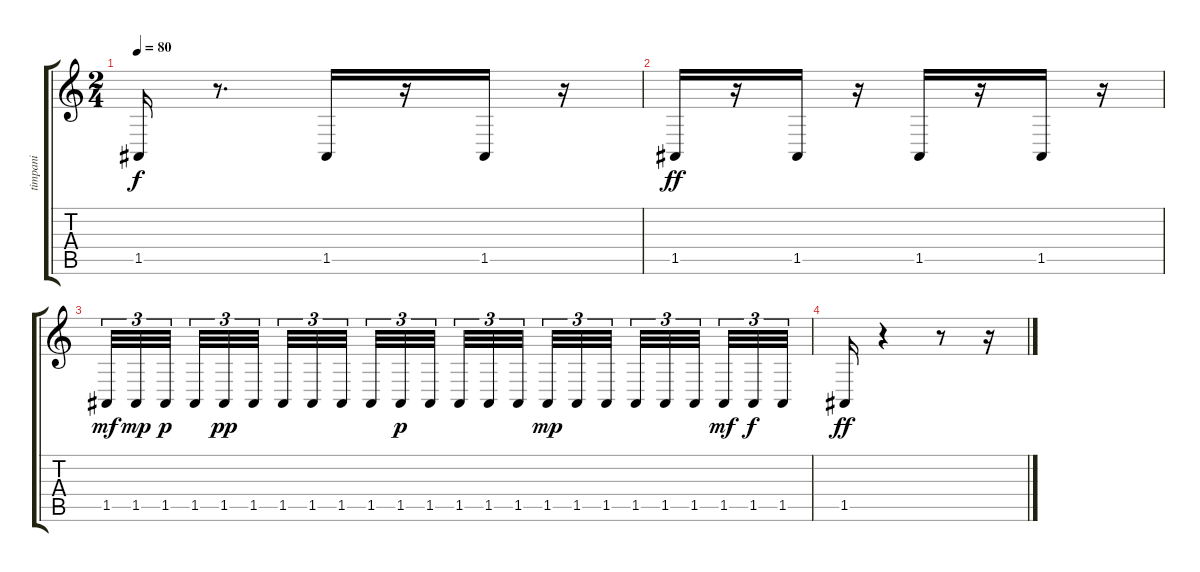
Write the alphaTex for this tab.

\track ("timpani" "timpani") {instrument timpani}
\staff {score tabs}
\tuning (E4 B3 G3 D3 A2 E2) {hide}
\ts (2 4)
\tempo 80
\clef g2
\ks c
1.5.16{dy f} r.8{d} 1.5.16 r.16 1.5.16 r.16 |
1.5.16{dy ff} r.16 1.5.16 r.16 1.5.16 r.16 1.5.16 r.16 |
1.5.32{tu (3 2) dy mf} 1.5.32{tu (3 2) dy mp} 1.5.32{tu (3 2) dy p} 1.5.32{tu (3 2)} 1.5.32{tu (3 2) dy pp} 1.5.32{tu (3 2)} 1.5.32{tu (3 2)} 1.5.32{tu (3 2)} 1.5.32{tu (3 2)} 1.5.32{tu (3 2)} 1.5.32{tu (3 2) dy p} 1.5.32{tu (3 2)} 1.5.32{tu (3 2)} 1.5.32{tu (3 2)} 1.5.32{tu (3 2)} 1.5.32{tu (3 2) dy mp} 1.5.32{tu (3 2)} 1.5.32{tu (3 2)} 1.5.32{tu (3 2)} 1.5.32{tu (3 2)} 1.5.32{tu (3 2)} 1.5.32{tu (3 2) dy mf} 1.5.32{tu (3 2) dy f} 1.5.32{tu (3 2)} |
1.5.16{dy ff} r.4 r.8 r.16
